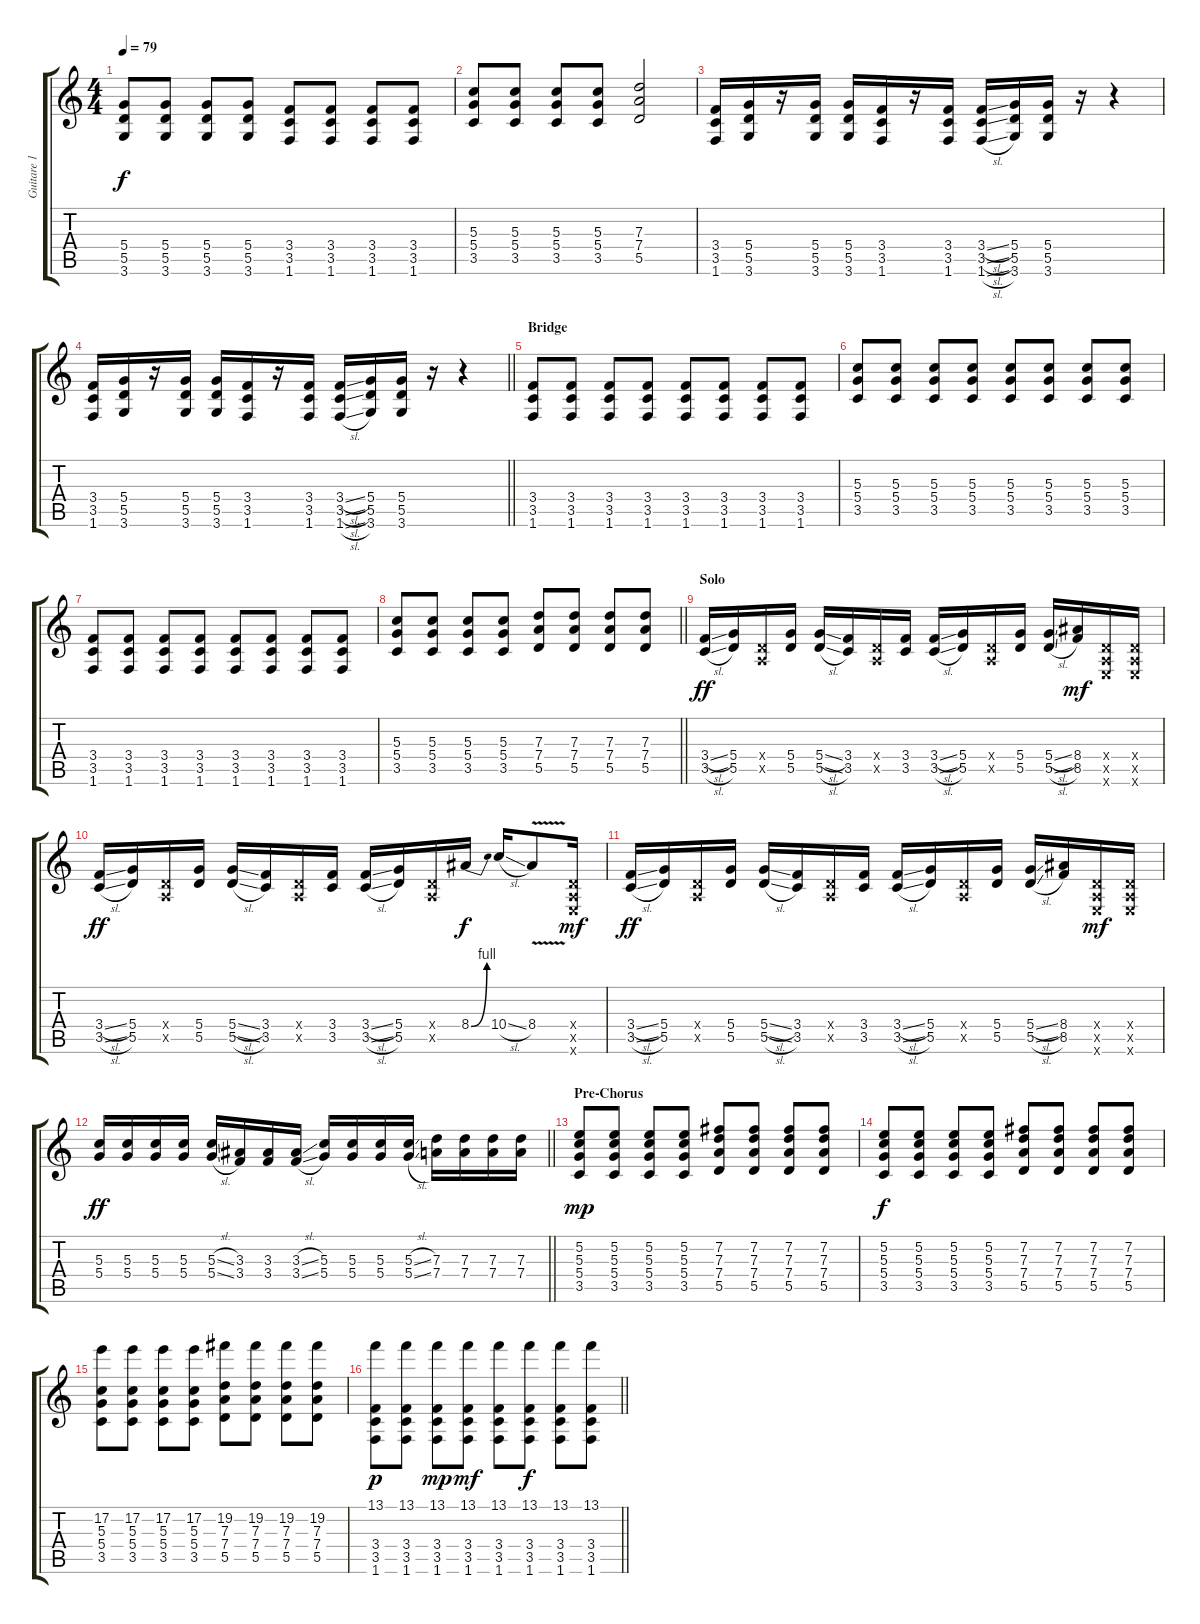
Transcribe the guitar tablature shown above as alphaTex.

\track ("Guitare 1" "Guitare 1") {instrument overdrivenguitar}
\staff {score tabs}
\tuning (E4 B3 G3 D3 A2 E2) {hide}
\ts (4 4)
\tempo 79
\clef g2
\ks c
(5.4 5.5 3.6).8{dy f} (5.4 5.5 3.6).8 (5.4 5.5 3.6).8 (5.4 5.5 3.6).8 (3.4 3.5 1.6).8 (3.4 3.5 1.6).8 (3.4 3.5 1.6).8 (3.4 3.5 1.6).8 |
(5.3 5.4 3.5).8 (5.3 5.4 3.5).8 (5.3 5.4 3.5).8 (5.3 5.4 3.5).8 (7.3 7.4 5.5).2 |
(3.4 3.5 1.6).16 (5.4 5.5 3.6).16 r.16 (5.4 5.5 3.6).16 (5.4 5.5 3.6).16 (3.4 3.5 1.6).16 r.16 (3.4 3.5 1.6).16 (3.4{sl} 3.5{sl} 1.6{sl}).16 (5.4 5.5 3.6).16 (5.4 5.5 3.6).16 r.16 r.4 |
\barLineRight lightlight
(3.4 3.5 1.6).16 (5.4 5.5 3.6).16 r.16 (5.4 5.5 3.6).16 (5.4 5.5 3.6).16 (3.4 3.5 1.6).16 r.16 (3.4 3.5 1.6).16 (3.4{sl} 3.5{sl} 1.6{sl}).16 (5.4 5.5 3.6).16 (5.4 5.5 3.6).16 r.16 r.4 |
\section ("" "Bridge")
(3.4 3.5 1.6).8 (3.4 3.5 1.6).8 (3.4 3.5 1.6).8 (3.4 3.5 1.6).8 (3.4 3.5 1.6).8 (3.4 3.5 1.6).8 (3.4 3.5 1.6).8 (3.4 3.5 1.6).8 |
(5.3 5.4 3.5).8 (5.3 5.4 3.5).8 (5.3 5.4 3.5).8 (5.3 5.4 3.5).8 (5.3 5.4 3.5).8 (5.3 5.4 3.5).8 (5.3 5.4 3.5).8 (5.3 5.4 3.5).8 |
(3.4 3.5 1.6).8 (3.4 3.5 1.6).8 (3.4 3.5 1.6).8 (3.4 3.5 1.6).8 (3.4 3.5 1.6).8 (3.4 3.5 1.6).8 (3.4 3.5 1.6).8 (3.4 3.5 1.6).8 |
\barLineRight lightlight
(5.3 5.4 3.5).8 (5.3 5.4 3.5).8 (5.3 5.4 3.5).8 (5.3 5.4 3.5).8 (7.3 7.4 5.5).8 (7.3 7.4 5.5).8 (7.3 7.4 5.5).8 (7.3 7.4 5.5).8 |
\section ("" "Solo")
(3.4{sl} 3.5{sl}).16{dy ff} (5.4 5.5).16 (0.4{x} 0.5{x}).16 (5.4 5.5).16 (5.4{sl} 5.5{sl}).16 (3.4 3.5).16 (0.4{x} 0.5{x}).16 (3.4 3.5).16 (3.4{sl} 3.5{sl}).16 (5.4 5.5).16 (0.4{x} 0.5{x}).16 (5.4 5.5).16 (5.4{sl} 5.5{sl}).16 (8.4 8.5).16{dy mf} (0.4{x} 0.5{x} 0.6{x}).16 (0.4{x} 0.5{x} 0.6{x}).16 |
(3.4{sl} 3.5{sl}).16{dy ff} (5.4 5.5).16 (0.4{x} 0.5{x}).16 (5.4 5.5).16 (5.4{sl} 5.5{sl}).16 (3.4 3.5).16 (0.4{x} 0.5{x}).16 (3.4 3.5).16 (3.4{sl} 3.5{sl}).16 (5.4 5.5).16 (0.4{x} 0.5{x}).16 8.4{be (bend 0 0 60 4)}.16{dy f} 10.4{sl}.16 8.4{v}.8 (0.4{x} 0.5{x} 0.6{x}).16{dy mf} |
(3.4{sl} 3.5{sl}).16{dy ff} (5.4 5.5).16 (0.4{x} 0.5{x}).16 (5.4 5.5).16 (5.4{sl} 5.5{sl}).16 (3.4 3.5).16 (0.4{x} 0.5{x}).16 (3.4 3.5).16 (3.4{sl} 3.5{sl}).16 (5.4 5.5).16 (0.4{x} 0.5{x}).16 (5.4 5.5).16 (5.4{sl} 5.5{sl}).16 (8.4 8.5).16 (0.4{x} 0.5{x} 0.6{x}).16{dy mf} (0.4{x} 0.5{x} 0.6{x}).16 |
\barLineRight lightlight
(5.3 5.4).16{dy ff} (5.3 5.4).16 (5.3 5.4).16 (5.3 5.4).16 (5.3{sl} 5.4{sl}).16 (3.3 3.4).16 (3.3 3.4).16 (3.3{sl} 3.4{sl}).16 (5.3 5.4).16 (5.3 5.4).16 (5.3 5.4).16 (5.3{sl} 5.4{sl}).16 (7.3 7.4).16 (7.3 7.4).16 (7.3 7.4).16 (7.3 7.4).16 |
\section ("" "Pre-Chorus")
(5.2 5.3 5.4 3.5).8{dy mp} (5.2 5.3 5.4 3.5).8 (5.2 5.3 5.4 3.5).8 (5.2 5.3 5.4 3.5).8 (7.2 7.3 7.4 5.5).8 (7.2 7.3 7.4 5.5).8 (7.2 7.3 7.4 5.5).8 (7.2 7.3 7.4 5.5).8 |
(5.2 5.3 5.4 3.5).8{dy f} (5.2 5.3 5.4 3.5).8 (5.2 5.3 5.4 3.5).8 (5.2 5.3 5.4 3.5).8 (7.2 7.3 7.4 5.5).8 (7.2 7.3 7.4 5.5).8 (7.2 7.3 7.4 5.5).8 (7.2 7.3 7.4 5.5).8 |
(17.2 5.3 5.4 3.5).8 (17.2 5.3 5.4 3.5).8 (17.2 5.3 5.4 3.5).8 (17.2 5.3 5.4 3.5).8 (19.2 7.3 7.4 5.5).8 (19.2 7.3 7.4 5.5).8 (19.2 7.3 7.4 5.5).8 (19.2 7.3 7.4 5.5).8 |
\barLineRight lightlight
(13.1 3.4 3.5 1.6).8{dy p} (13.1 3.4 3.5 1.6).8 (13.1 3.4 3.5 1.6).8{dy mp} (13.1 3.4 3.5 1.6).8{dy mf} (13.1 3.4 3.5 1.6).8 (13.1 3.4 3.5 1.6).8{dy f} (13.1 3.4 3.5 1.6).8 (13.1 3.4 3.5 1.6).8
